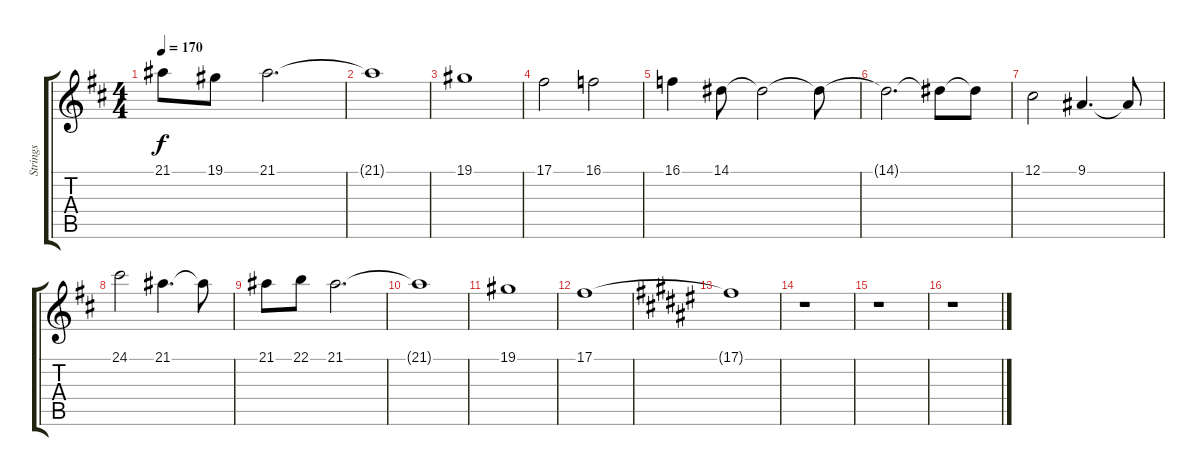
\track ("Strings" "Strings") {instrument stringensemble1}
\staff {score tabs}
\tuning (Db4 Ab3 E3 B2 Gb2 B1) {hide}
\ts (4 4)
\tempo 170
\clef g2
\ks bminor
21.1.8{dy f} 19.1.8 21.1.2{d} |
21.1{t}.1 |
19.1.1 |
17.1.2 16.1.2 |
16.1.4 14.1.8 14.1{t}.2 14.1{t}.8 |
14.1{t}.2{d} 14.1{t}.8 14.1{t}.8 |
12.1.2 9.1.4{d} 9.1{t}.8 |
24.1.2 21.1.4{d} 21.1{t}.8 |
21.1.8 22.1.8 21.1.2{d} |
21.1{t}.1 |
19.1.1 |
17.1.1 |
\ks d#minor
17.1{t}.1{volume 0} |
r.1 |
r.1 |
r.1{volume 16}
